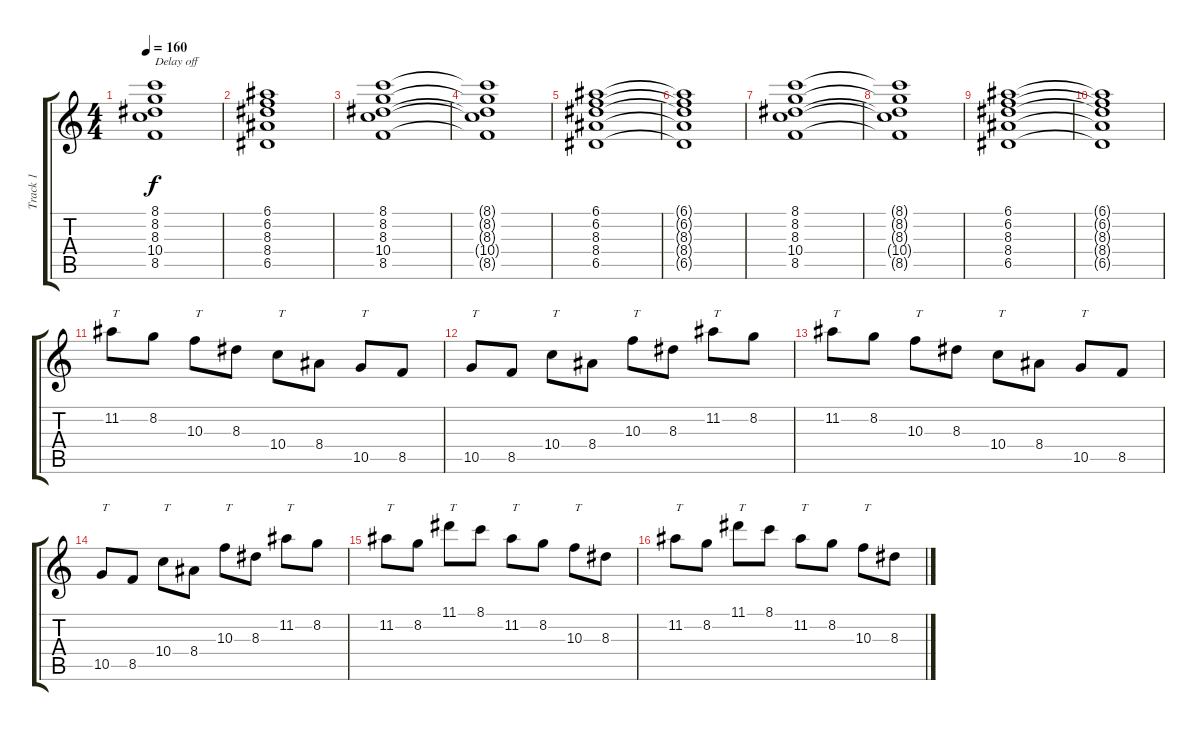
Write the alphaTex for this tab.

\track ("Track 1" "Track 1") {instrument acousticguitarsteel}
\staff {score tabs}
\tuning (E4 B3 G3 D3 A2 E2) {hide}
\ts (4 4)
\tempo 160
\clef g2
\ks c
(8.1 8.2 8.3 10.4 8.5).1{txt "Delay off" dy f} |
(6.1 6.2 8.3 8.4 6.5).1 |
(8.1 8.2 8.3 10.4 8.5).1 |
(8.1{t} 8.2{t} 8.3{t} 10.4{t} 8.5{t}).1 |
(6.1 6.2 8.3 8.4 6.5).1 |
(6.1{t} 6.2{t} 8.3{t} 8.4{t} 6.5{t}).1 |
(8.1 8.2 8.3 10.4 8.5).1 |
(8.1{t} 8.2{t} 8.3{t} 10.4{t} 8.5{t}).1 |
(6.1 6.2 8.3 8.4 6.5).1 |
(6.1{t} 6.2{t} 8.3{t} 8.4{t} 6.5{t}).1 |
11.2.8{txt "T"} 8.2.8 10.3.8{txt "T"} 8.3.8 10.4.8{txt "T"} 8.4.8 10.5.8{txt "T"} 8.5.8 |
10.5.8{txt "T"} 8.5.8 10.4.8{txt "T"} 8.4.8 10.3.8{txt "T"} 8.3.8 11.2.8{txt "T"} 8.2.8 |
11.2.8{txt "T"} 8.2.8 10.3.8{txt "T"} 8.3.8 10.4.8{txt "T"} 8.4.8 10.5.8{txt "T"} 8.5.8 |
10.5.8{txt "T"} 8.5.8 10.4.8{txt "T"} 8.4.8 10.3.8{txt "T"} 8.3.8 11.2.8{txt "T"} 8.2.8 |
11.2.8{txt "T"} 8.2.8 11.1.8{txt "T"} 8.1.8 11.2.8{txt "T"} 8.2.8 10.3.8{txt "T"} 8.3.8 |
11.2.8{txt "T"} 8.2.8 11.1.8{txt "T"} 8.1.8 11.2.8{txt "T"} 8.2.8 10.3.8{txt "T"} 8.3.8
